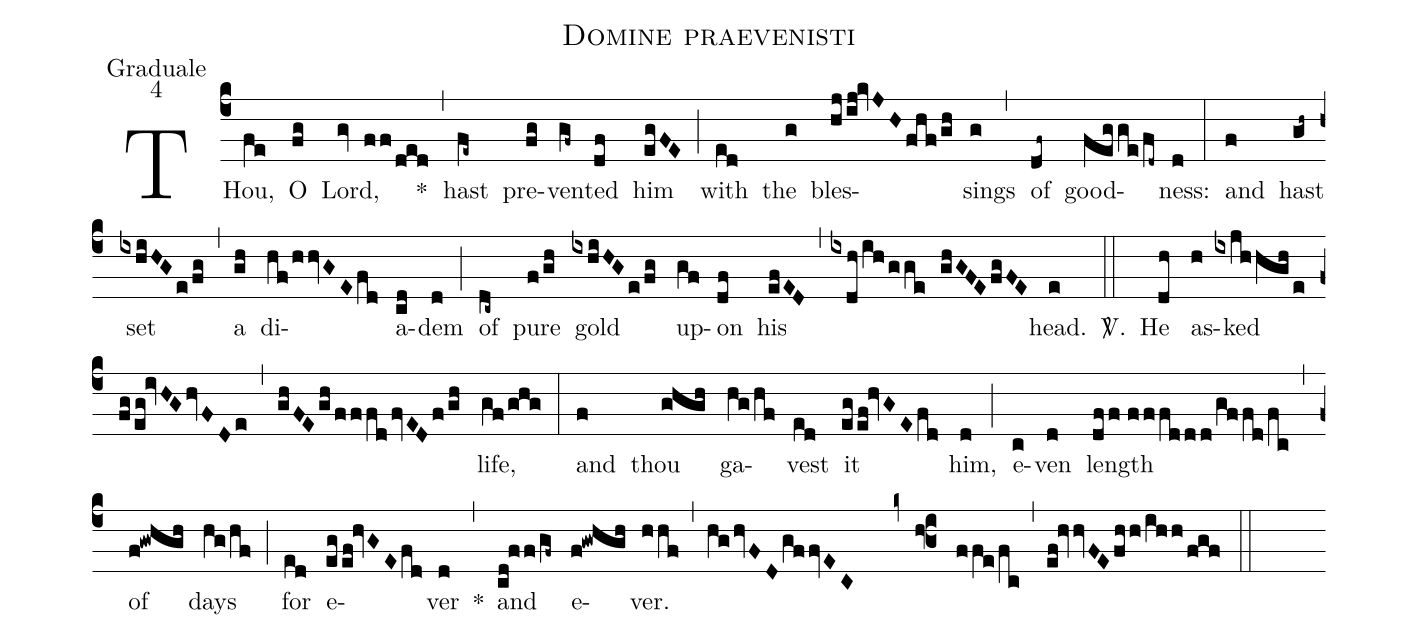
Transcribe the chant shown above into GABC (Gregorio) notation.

name:Domine praevenisti;
office-part:Graduale;
mode:4;
%%
(c4) THou,(fe) O(fg) Lord,(gv ff/ded) *(,) hast(fe~) pre(fg)ven(gf~)ted(df) him(egFE) (;) with(ed) the(g) bles(hj/ij!kvJH/fhf/gh)sings(g) (,) of(df~) good(fegge/fd~)ness:(d) (:) and(f) hast(gh~) set(ixhiHG/e/fg) (,) a(gh) di(hf/hhvGE/fd)a(cd)dem(d) (;) of(dc~) pure(f/gh) gold(ixhiHG/e/fg) up(gf)on(df) his(efED) (,) (ixdh/ih/gge ghGFE/fgFE) head.(e) <sp>V/</sp>.(::) He(dh) as(h)ked(ixjhhgh/e/fg/eg!ivHG/hvFDe) (,) (ghFE/gh/fffd/fvED/f/gh) life,(gf/ghg) (:) and(f) thou(ghgh) ga(hg/hf)vest(ed) it(eg/ef!hvGE/fd) him,(d) (;) e(c)ven(d) length(dff//fffddd/gffd/fc) (,) of(f!gwhgh) days(hg/hf) (;) for(ed) e(eg/ef!hvGE/fd)ver(d) *(,) and(cd!ff/gf~) e(f!gwhgh)ver.(hhf) (,) (hg/hvFD/gffvEC) (z0f3) (ffe/fc) (,) (ef!hvvFE/fhh/ihh/fgf) (::)
